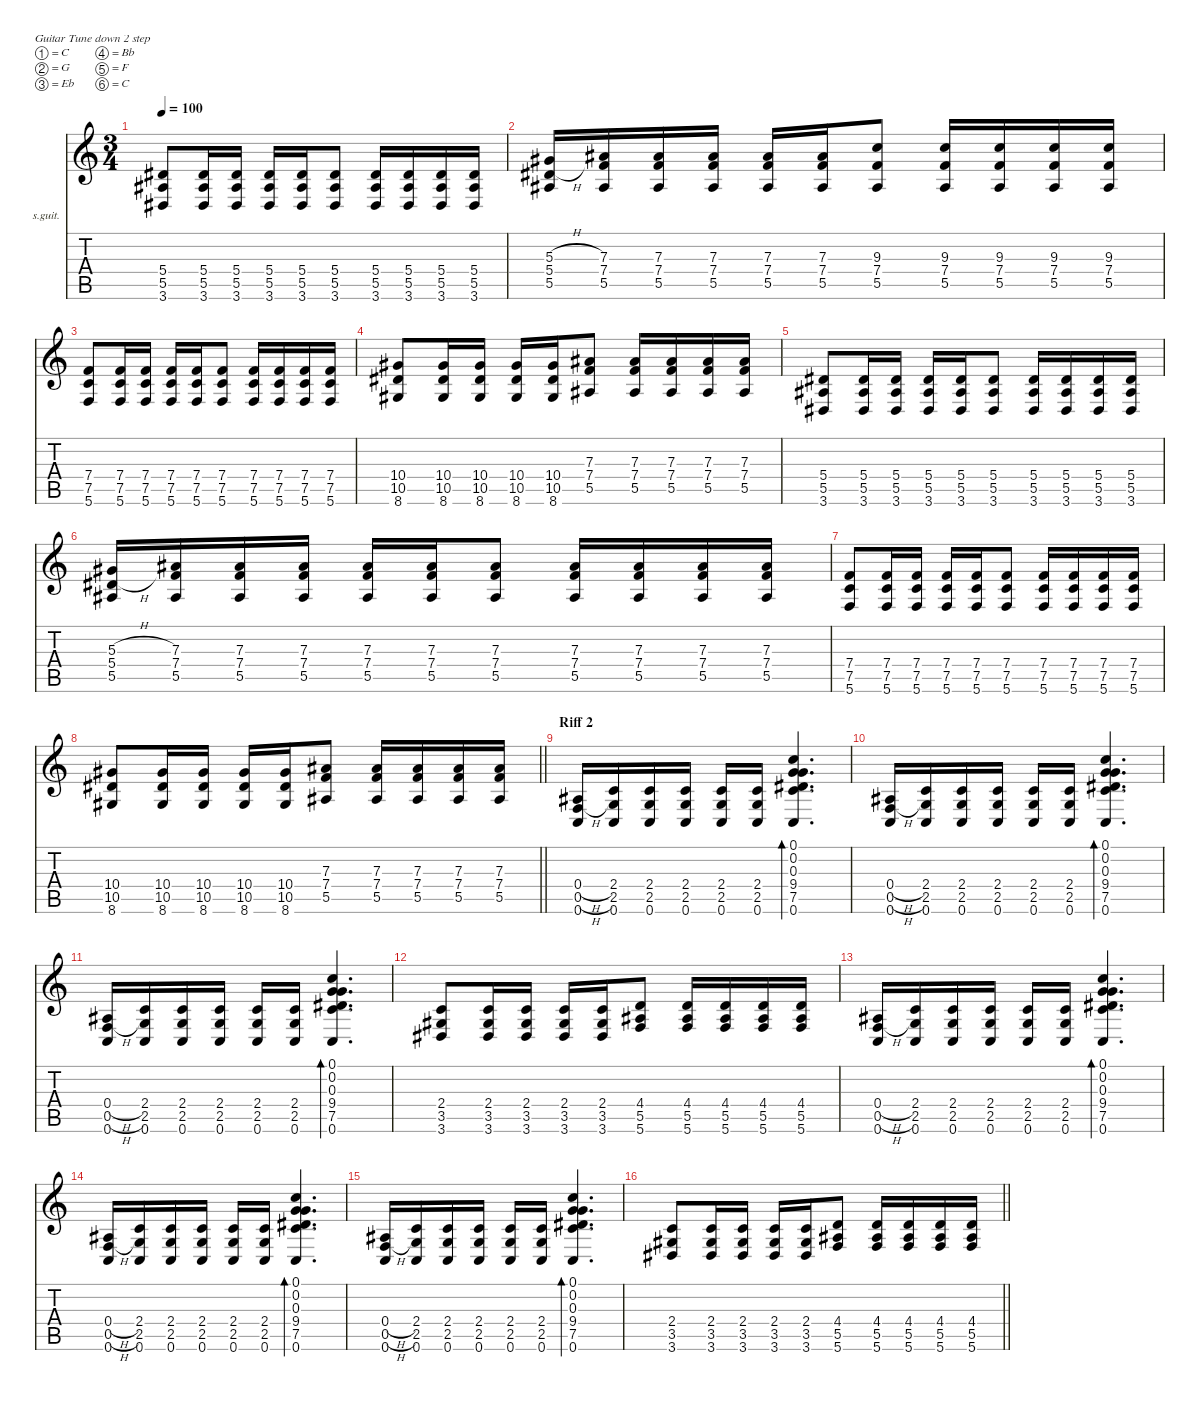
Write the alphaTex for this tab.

\defaultSystemsLayout 4
\hideDynamics
\bracketExtendMode nobrackets
\firstSystemTrackNameOrientation horizontal
\otherSystemsTrackNameOrientation horizontal
\track ("Vuurschpuwer" "s.guit.") {instrument acousticguitarsteel}
\staff {score tabs}
\tuning (C4 G3 Eb3 Bb2 F2 C2)
\ts (3 4)
\tempo 100
\clef g2
\ks c
(5.4{acc #} 5.5{acc #} 3.6{acc #}).8{dy f beam Up} (5.4{acc #} 5.5{acc #} 3.6{acc #}).16{beam Up} (5.4{acc #} 5.5{acc #} 3.6{acc #}).16{beam Up} (5.4{acc #} 5.5{acc #} 3.6{acc #}).16{beam Up} (5.4{acc #} 5.5{acc #} 3.6{acc #}).16{beam Up} (5.4{acc #} 5.5{acc #} 3.6{acc #}).8{beam Up} (5.4{acc #} 5.5{acc #} 3.6{acc #}).16{beam Up} (5.4{acc #} 5.5{acc #} 3.6{acc #}).16{beam Up} (5.4{acc #} 5.5{acc #} 3.6{acc #}).16{beam Up} (5.4{acc #} 5.5{acc #} 3.6{acc #}).16{beam Up} |
(5.3{h acc #} 5.4{h acc #} 5.5{acc #}).16{beam Up} (7.3{acc #} 7.4 5.5{acc #}).16{beam Up} (7.3{acc #} 7.4 5.5{acc #}).16{beam Up} (7.3{acc #} 7.4 5.5{acc #}).16{beam Up} (7.3{acc #} 7.4 5.5{acc #}).16{beam Up} (7.3{acc #} 7.4 5.5{acc #}).16{beam Up} (9.3 7.4 5.5{acc #}).8{beam Up} (9.3 7.4 5.5{acc #}).16{beam Up} (9.3 7.4 5.5{acc #}).16{beam Up} (9.3 7.4 5.5{acc #}).16{beam Up} (9.3 7.4 5.5{acc #}).16{beam Up} |
(7.4 7.5 5.6).8{beam Up} (7.4 7.5 5.6).16{beam Up} (7.4 7.5 5.6).16{beam Up} (7.4 7.5 5.6).16{beam Up} (7.4 7.5 5.6).16{beam Up} (7.4 7.5 5.6).8{beam Up} (7.4 7.5 5.6).16{beam Up} (7.4 7.5 5.6).16{beam Up} (7.4 7.5 5.6).16{beam Up} (7.4 7.5 5.6).16{beam Up} |
(10.4{acc #} 10.5{acc #} 8.6{acc #}).8{beam Up} (10.4{acc #} 10.5{acc #} 8.6{acc #}).16{beam Up} (10.4{acc #} 10.5{acc #} 8.6{acc #}).16{beam Up} (10.4{acc #} 10.5{acc #} 8.6{acc #}).16{beam Up} (10.4{acc #} 10.5{acc #} 8.6{acc #}).16{beam Up} (7.3{acc #} 7.4 5.5{acc #}).8{beam Up} (7.3{acc #} 7.4 5.5{acc #}).16{beam Up} (7.3{acc #} 7.4 5.5{acc #}).16{beam Up} (7.3{acc #} 7.4 5.5{acc #}).16{beam Up} (7.3{acc #} 7.4 5.5{acc #}).16{beam Up} |
(5.4{acc #} 5.5{acc #} 3.6{acc #}).8{beam Up} (5.4{acc #} 5.5{acc #} 3.6{acc #}).16{beam Up} (5.4{acc #} 5.5{acc #} 3.6{acc #}).16{beam Up} (5.4{acc #} 5.5{acc #} 3.6{acc #}).16{beam Up} (5.4{acc #} 5.5{acc #} 3.6{acc #}).16{beam Up} (5.4{acc #} 5.5{acc #} 3.6{acc #}).8{beam Up} (5.4{acc #} 5.5{acc #} 3.6{acc #}).16{beam Up} (5.4{acc #} 5.5{acc #} 3.6{acc #}).16{beam Up} (5.4{acc #} 5.5{acc #} 3.6{acc #}).16{beam Up} (5.4{acc #} 5.5{acc #} 3.6{acc #}).16{beam Up} |
(5.3{h acc #} 5.4{h acc #} 5.5{acc #}).16{beam Up} (7.3{acc #} 7.4 5.5{acc #}).16{beam Up} (7.3{acc #} 7.4 5.5{acc #}).16{beam Up} (7.3{acc #} 7.4 5.5{acc #}).16{beam Up} (7.3{acc #} 7.4 5.5{acc #}).16{beam Up} (7.3{acc #} 7.4 5.5{acc #}).16{beam Up} (7.3{acc #} 7.4 5.5{acc #}).8{beam Up} (7.3{acc #} 7.4 5.5{acc #}).16{beam Up} (7.3{acc #} 7.4 5.5{acc #}).16{beam Up} (7.3{acc #} 7.4 5.5{acc #}).16{beam Up} (7.3{acc #} 7.4 5.5{acc #}).16{beam Up} |
(7.4 7.5 5.6).8{beam Up} (7.4 7.5 5.6).16{beam Up} (7.4 7.5 5.6).16{beam Up} (7.4 7.5 5.6).16{beam Up} (7.4 7.5 5.6).16{beam Up} (7.4 7.5 5.6).8{beam Up} (7.4 7.5 5.6).16{beam Up} (7.4 7.5 5.6).16{beam Up} (7.4 7.5 5.6).16{beam Up} (7.4 7.5 5.6).16{beam Up} |
\barLineRight lightlight
(10.4{acc #} 10.5{acc #} 8.6{acc #}).8{beam Up} (10.4{acc #} 10.5{acc #} 8.6{acc #}).16{beam Up} (10.4{acc #} 10.5{acc #} 8.6{acc #}).16{beam Up} (10.4{acc #} 10.5{acc #} 8.6{acc #}).16{beam Up} (10.4{acc #} 10.5{acc #} 8.6{acc #}).16{beam Up} (7.3{acc #} 7.4 5.5{acc #}).8{beam Up} (7.3{acc #} 7.4 5.5{acc #}).16{beam Up} (7.3{acc #} 7.4 5.5{acc #}).16{beam Up} (7.3{acc #} 7.4 5.5{acc #}).16{beam Up} (7.3{acc #} 7.4 5.5{acc #}).16{beam Up} |
\section ("" "Riff 2")
(0.4{h acc #} 0.5{h} 0.6).16{beam Up} (2.4 2.5 0.6).16{beam Up} (2.4 2.5 0.6).16{beam Up} (2.4 2.5 0.6).16{beam Up} (2.4 2.5 0.6).16{beam Up} (2.4 2.5 0.6).16{beam Up} (0.1 0.2 0.3{acc #} 9.4 7.5 0.6).4{d bd 120 beam Up} |
(0.4{h acc #} 0.5{h} 0.6).16{beam Up} (2.4 2.5 0.6).16{beam Up} (2.4 2.5 0.6).16{beam Up} (2.4 2.5 0.6).16{beam Up} (2.4 2.5 0.6).16{beam Up} (2.4 2.5 0.6).16{beam Up} (0.1 0.2 0.3{acc #} 9.4 7.5 0.6).4{d bd 120 beam Up} |
(0.4{h acc #} 0.5{h} 0.6).16{beam Up} (2.4 2.5 0.6).16{beam Up} (2.4 2.5 0.6).16{beam Up} (2.4 2.5 0.6).16{beam Up} (2.4 2.5 0.6).16{beam Up} (2.4 2.5 0.6).16{beam Up} (0.1 0.2 0.3{acc #} 9.4 7.5 0.6).4{d bd 120 beam Up} |
(2.4 3.5{acc #} 3.6{acc #}).8{beam Up} (2.4 3.5{acc #} 3.6{acc #}).16{beam Up} (2.4 3.5{acc #} 3.6{acc #}).16{beam Up} (2.4 3.5{acc #} 3.6{acc #}).16{beam Up} (2.4 3.5{acc #} 3.6{acc #}).16{beam Up} (4.4 5.5{acc #} 5.6).8{beam Up} (4.4 5.5{acc #} 5.6).16{beam Up} (4.4 5.5{acc #} 5.6).16{beam Up} (4.4 5.5{acc #} 5.6).16{beam Up} (4.4 5.5{acc #} 5.6).16{beam Up} |
(0.4{h acc #} 0.5{h} 0.6).16{beam Up} (2.4 2.5 0.6).16{beam Up} (2.4 2.5 0.6).16{beam Up} (2.4 2.5 0.6).16{beam Up} (2.4 2.5 0.6).16{beam Up} (2.4 2.5 0.6).16{beam Up} (0.1 0.2 0.3{acc #} 9.4 7.5 0.6).4{d bd 120 beam Up} |
(0.4{h acc #} 0.5{h} 0.6).16{beam Up} (2.4 2.5 0.6).16{beam Up} (2.4 2.5 0.6).16{beam Up} (2.4 2.5 0.6).16{beam Up} (2.4 2.5 0.6).16{beam Up} (2.4 2.5 0.6).16{beam Up} (0.1 0.2 0.3{acc #} 9.4 7.5 0.6).4{d bd 120 beam Up} |
(0.4{h acc #} 0.5{h} 0.6).16{beam Up} (2.4 2.5 0.6).16{beam Up} (2.4 2.5 0.6).16{beam Up} (2.4 2.5 0.6).16{beam Up} (2.4 2.5 0.6).16{beam Up} (2.4 2.5 0.6).16{beam Up} (0.1 0.2 0.3{acc #} 9.4 7.5 0.6).4{d bd 120 beam Up} |
\barLineRight lightlight
(2.4 3.5{acc #} 3.6{acc #}).8{beam Up} (2.4 3.5{acc #} 3.6{acc #}).16{beam Up} (2.4 3.5{acc #} 3.6{acc #}).16{beam Up} (2.4 3.5{acc #} 3.6{acc #}).16{beam Up} (2.4 3.5{acc #} 3.6{acc #}).16{beam Up} (4.4 5.5{acc #} 5.6).8{beam Up} (4.4 5.5{acc #} 5.6).16{beam Up} (4.4 5.5{acc #} 5.6).16{beam Up} (4.4 5.5{acc #} 5.6).16{beam Up} (4.4 5.5{acc #} 5.6).16{beam Up}
